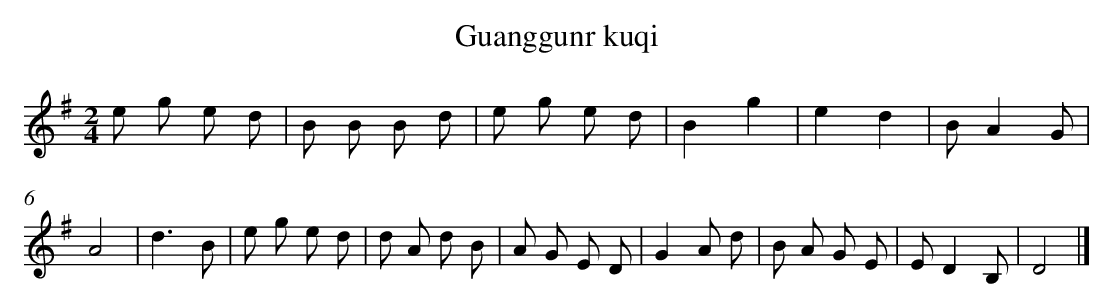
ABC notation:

X:1
T: Guanggunr kuqi
L: 1/8
M: 2/4
K: G
e g e d [I:setbarnb 1]|
B B B d |
e g e d |
B2g2 |
e2d2 |
BA2G |
A4 |
d3B |
e g e d |
d A d B |
A G E D |
G2A d |
B A G E |
ED2B, |
D4 |]
